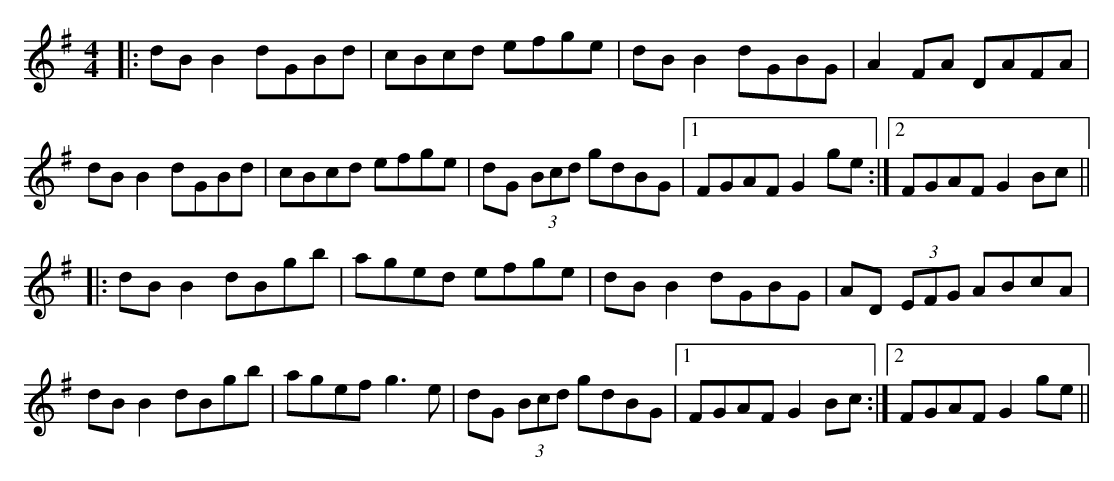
X:1
M:4/4
K:G
|:dB B2 dGBd|cBcd efge|dB B2 dGBG|A2 FA DAFA|
dB B2 dGBd|cBcd efge|dG (3Bcd gdBG|1 FGAF G2 ge:|2 FGAF G2 Bc||
|:dB B2 dBgb|aged efge|dB B2 dGBG|AD (3EFG ABcA|
dB B2 dBgb|agef g3 e|dG (3Bcd gdBG|1 FGAF G2 Bc:|2 FGAF G2 ge||
